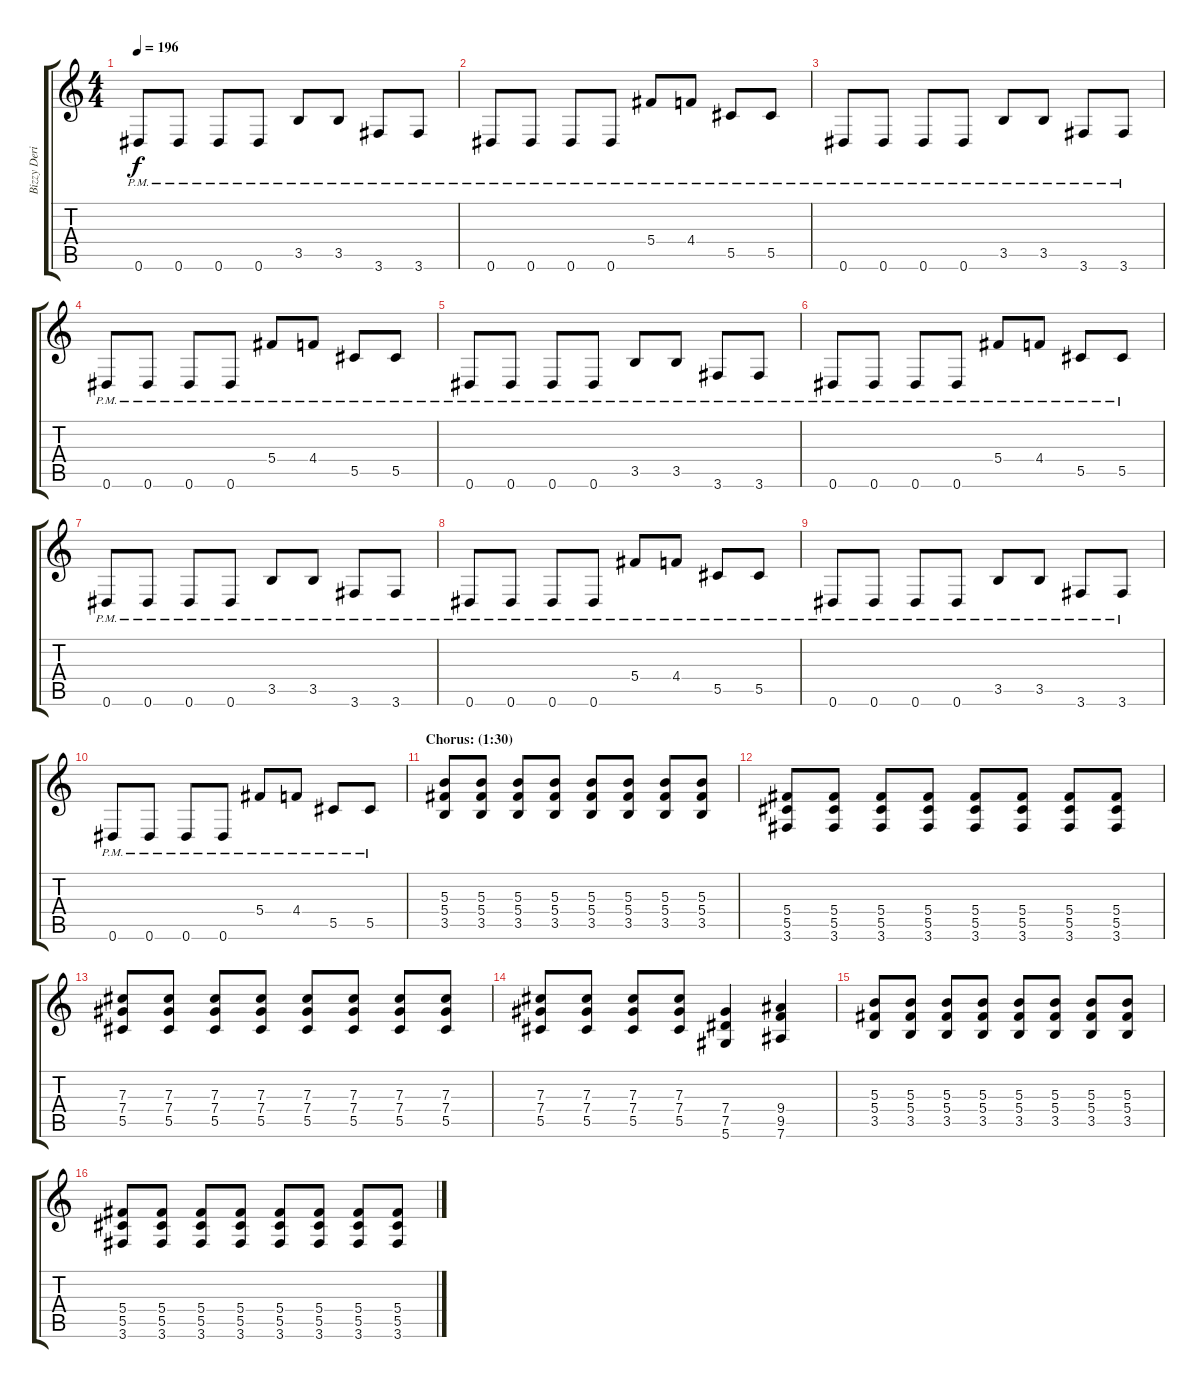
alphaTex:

\track ("Bizzy Derick - Rythm Guitar" "Bizzy Deri") {instrument overdrivenguitar}
\staff {score tabs}
\tuning (Eb4 Bb3 Gb3 Db3 Ab2 Eb2) {hide}
\ts (4 4)
\tempo 196
\clef g2
\ks c
0.6{pm}.8{dy f} 0.6{pm}.8 0.6{pm}.8 0.6{pm}.8 3.5{pm}.8 3.5{pm}.8 3.6{pm}.8 3.6{pm}.8 |
0.6{pm}.8 0.6{pm}.8 0.6{pm}.8 0.6{pm}.8 5.4{pm}.8 4.4{pm}.8 5.5{pm}.8 5.5{pm}.8 |
0.6{pm}.8 0.6{pm}.8 0.6{pm}.8 0.6{pm}.8 3.5{pm}.8 3.5{pm}.8 3.6{pm}.8 3.6{pm}.8 |
0.6{pm}.8 0.6{pm}.8 0.6{pm}.8 0.6{pm}.8 5.4{pm}.8 4.4{pm}.8 5.5{pm}.8 5.5{pm}.8 |
0.6{pm}.8 0.6{pm}.8 0.6{pm}.8 0.6{pm}.8 3.5{pm}.8 3.5{pm}.8 3.6{pm}.8 3.6{pm}.8 |
0.6{pm}.8 0.6{pm}.8 0.6{pm}.8 0.6{pm}.8 5.4{pm}.8 4.4{pm}.8 5.5{pm}.8 5.5{pm}.8 |
0.6{pm}.8 0.6{pm}.8 0.6{pm}.8 0.6{pm}.8 3.5{pm}.8 3.5{pm}.8 3.6{pm}.8 3.6{pm}.8 |
0.6{pm}.8 0.6{pm}.8 0.6{pm}.8 0.6{pm}.8 5.4{pm}.8 4.4{pm}.8 5.5{pm}.8 5.5{pm}.8 |
0.6{pm}.8 0.6{pm}.8 0.6{pm}.8 0.6{pm}.8 3.5{pm}.8 3.5{pm}.8 3.6{pm}.8 3.6{pm}.8 |
0.6{pm}.8 0.6{pm}.8 0.6{pm}.8 0.6{pm}.8 5.4{pm}.8 4.4{pm}.8 5.5{pm}.8 5.5{pm}.8 |
\section ("" "Chorus: (1:30)")
(5.3 5.4 3.5).8 (5.3 5.4 3.5).8 (5.3 5.4 3.5).8 (5.3 5.4 3.5).8 (5.3 5.4 3.5).8 (5.3 5.4 3.5).8 (5.3 5.4 3.5).8 (5.3 5.4 3.5).8 |
(5.4 5.5 3.6).8 (5.4 5.5 3.6).8 (5.4 5.5 3.6).8 (5.4 5.5 3.6).8 (5.4 5.5 3.6).8 (5.4 5.5 3.6).8 (5.4 5.5 3.6).8 (5.4 5.5 3.6).8 |
(7.3 7.4 5.5).8 (7.3 7.4 5.5).8 (7.3 7.4 5.5).8 (7.3 7.4 5.5).8 (7.3 7.4 5.5).8 (7.3 7.4 5.5).8 (7.3 7.4 5.5).8 (7.3 7.4 5.5).8 |
(7.3 7.4 5.5).8 (7.3 7.4 5.5).8 (7.3 7.4 5.5).8 (7.3 7.4 5.5).8 (7.4 7.5 5.6).4 (9.4 9.5 7.6).4 |
(5.3 5.4 3.5).8 (5.3 5.4 3.5).8 (5.3 5.4 3.5).8 (5.3 5.4 3.5).8 (5.3 5.4 3.5).8 (5.3 5.4 3.5).8 (5.3 5.4 3.5).8 (5.3 5.4 3.5).8 |
(5.4 5.5 3.6).8 (5.4 5.5 3.6).8 (5.4 5.5 3.6).8 (5.4 5.5 3.6).8 (5.4 5.5 3.6).8 (5.4 5.5 3.6).8 (5.4 5.5 3.6).8 (5.4 5.5 3.6).8
